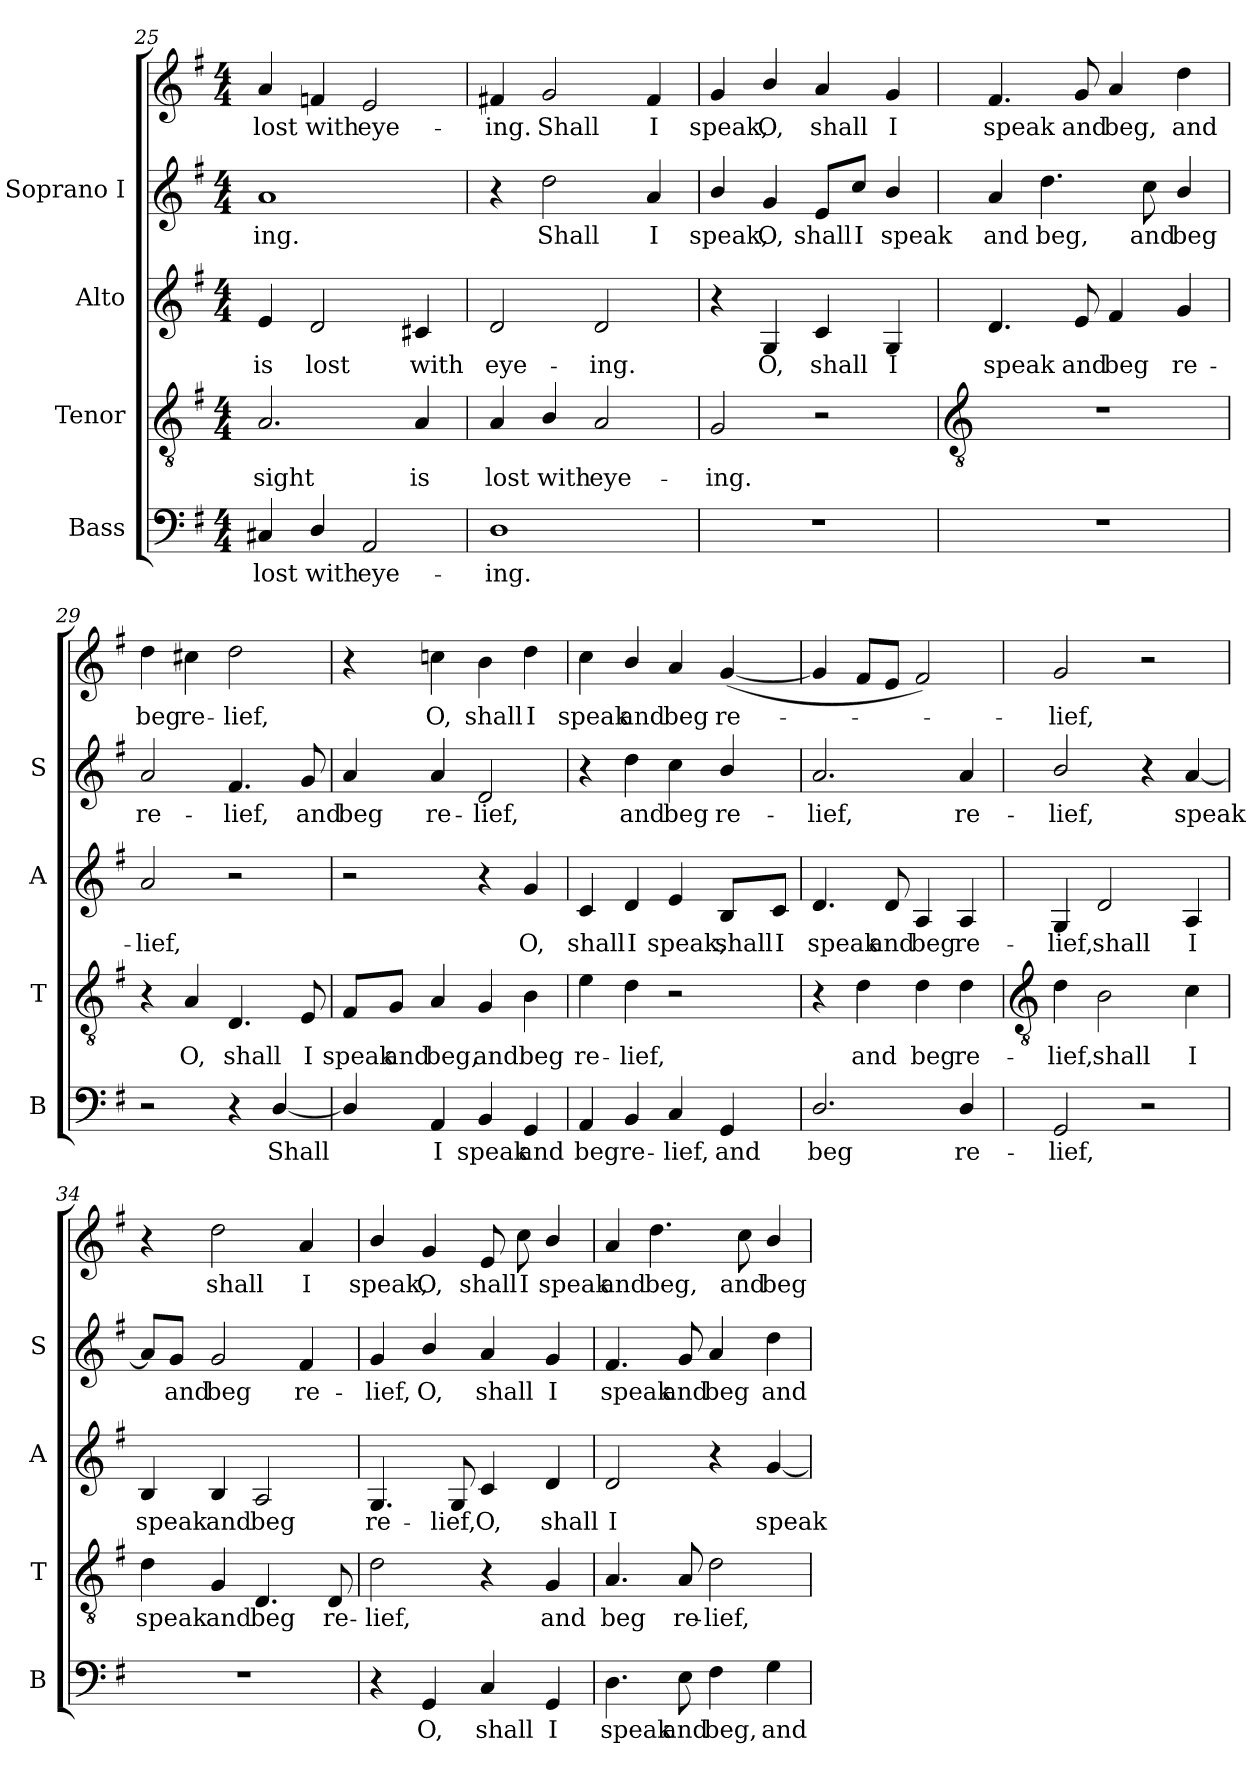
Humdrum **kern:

**kern	**text	**kern	**text	**kern	**text	**kern	**text	**kern	**text
*part4	*part4	*part3	*part3	*part2	*part2	*part1	*part1	*part1	*part1
*staff5	*staff5	*staff4	*staff4	*staff3	*staff3	*staff2	*staff2	*staff1	*staff1
*I"Bass	*	*I"Tenor	*	*I"Alto	*	*I"Soprano I	*	*	*
*I'B	*	*I'T	*	*I'A	*	*I'S	*	*	*
*clefF4	*	*clefGv2	*	*clefG2	*	*clefG2	*	*clefG2	*
*k[f#]	*	*k[f#]	*	*k[f#]	*	*k[f#]	*	*k[f#]	*
*G:	*	*G:	*	*G:	*	*G:	*	*G:	*
*M4/4	*	*M4/4	*	*M4/4	*	*M4/4	*	*M4/4	*
=25	=25	=25	=25	=25	=25	=25	=25	=25	=25
!	!LO:LY:b	!	!LO:LY:b	!	!LO:LY:b	!	!LO:LY:b	!	!LO:LY:b
4C#X	lost	2.A	sight	4e	is	1a	-ing.	4a	-lost
!	!LO:LY:b	!	!	!	!LO:LY:b	!	!	!	!LO:LY:b
4D/	with	.	.	2d	lost	.	.	4fn	with
!	!LO:LY:b	!	!	!	!	!	!	!	!LO:LY:b
2AA	eye-	.	.	.	.	.	.	2e	eye-
!	!	!	!LO:LY:b	!	!LO:LY:b	!	!	!	!
.	.	4A	is	4c#X	with	.	.	.	.
=26	=26	=26	=26	=26	=26	=26	=26	=26	=26
!	!LO:LY:b	!	!LO:LY:b	!	!LO:LY:b	!	!	!	!LO:LY:b
1D	-ing.	4A	lost	2d	eye-	4r	.	4f#X	ing.
!	!	!	!LO:LY:b	!	!	!	!LO:LY:b	!	!LO:LY:b
.	.	4B/	with	.	.	2dd	Shall	2g	Shall
!	!	!	!LO:LY:b	!	!LO:LY:b	!	!	!	!
.	.	2A	eye-	2d	-ing.	.	.	.	.
!	!	!	!	!	!	!	!LO:LY:b	!	!LO:LY:b
.	.	.	.	.	.	4a	I	4f#	I
=27	=27	=27	=27	=27	=27	=27	=27	=27	=27
!	!	!	!LO:LY:b	!	!	!	!LO:LY:b	!	!LO:LY:b
1r	.	2G	-ing.	4r	.	4b/	speak,	4g	speak,
!	!	!	!	!	!LO:LY:b	!	!LO:LY:b	!	!LO:LY:b
.	.	.	.	4G	O,	4g	O,	4b/	O,
!	!	!	!	!	!LO:LY:b	!	!LO:LY:b	!	!LO:LY:b
.	.	2r	.	4c	shall	8e/L	shall	4a	shall
!	!	!	!	!	!	!	!LO:LY:b	!	!
.	.	.	.	.	.	8cc/J	I	.	.
!	!	!	!	!	!LO:LY:b	!	!LO:LY:b	!	!LO:LY:b
.	.	.	.	4G	I	4b/	speak	4g	I
!!LO:LB:g=z
=28	=28	=28	=28	=28	=28	=28	=28	=28	=28
*	*	*clefGv2	*	*	*	*	*	*	*
!	!	!	!	!	!LO:LY:b	!	!LO:LY:b	!	!LO:LY:b
1r	.	1r	.	4.d	speak	4a	and	4.f#	speak
!	!	!	!	!	!	!	!LO:LY:b	!	!
.	.	.	.	.	.	4.dd	beg,	.	.
!	!	!	!	!	!LO:LY:b	!	!	!	!LO:LY:b
.	.	.	.	8e	and	.	.	8g	and
!	!	!	!	!	!LO:LY:b	!	!	!	!LO:LY:b
.	.	.	.	4f#	beg	.	.	4a	beg,
!	!	!	!	!	!	!	!LO:LY:b	!	!
.	.	.	.	.	.	8cc	and	.	.
!	!	!	!	!	!LO:LY:b	!	!LO:LY:b	!	!LO:LY:b
.	.	.	.	4g	re-	4b/	beg	4dd	and
=29	=29	=29	=29	=29	=29	=29	=29	=29	=29
!	!	!	!	!	!LO:LY:b	!	!LO:LY:b	!	!LO:LY:b
2r	.	4r	.	2a	-lief,	2a	re-	4dd	beg
!	!	!	!LO:LY:b	!	!	!	!	!	!LO:LY:b
.	.	4A	O,	.	.	.	.	4cc#X	re-
!	!	!	!LO:LY:b	!	!	!	!LO:LY:b	!	!LO:LY:b
4r	.	4.D	shall	2r	.	4.f#	-lief,	2dd	-lief,
!	!LO:LY:b	!	!	!	!	!	!	!	!
[4D/	Shall	.	.	.	.	.	.	.	.
!	!	!	!LO:LY:b	!	!	!	!LO:LY:b	!	!
.	.	8E	I	.	.	8g	and	.	.
=30	=30	=30	=30	=30	=30	=30	=30	=30	=30
!	!	!	!LO:LY:b	!	!	!	!LO:LY:b	!	!
4D/]	.	8F#/L	speak	2r	.	4a	beg	4r	.
!	!	!	!LO:LY:b	!	!	!	!	!	!
.	.	8G/J	and	.	.	.	.	.	.
!	!LO:LY:b	!	!LO:LY:b	!	!	!	!LO:LY:b	!	!LO:LY:b
4AA	I	4A	beg,	.	.	4a	re-	4ccn	O,
!	!LO:LY:b	!	!LO:LY:b	!	!	!	!LO:LY:b	!	!LO:LY:b
4BB	speak	4G	and	4r	.	2d	-lief,	4b	shall
!	!LO:LY:b	!	!LO:LY:b	!	!LO:LY:b	!	!	!	!LO:LY:b
4GG	and	4B	beg	4g	O,	.	.	4dd	I
=31	=31	=31	=31	=31	=31	=31	=31	=31	=31
!	!LO:LY:b	!	!LO:LY:b	!	!LO:LY:b	!	!	!	!LO:LY:b
4AA	beg	4e	re-	4c	shall	4r	.	4cc	speak
!	!LO:LY:b	!	!LO:LY:b	!	!LO:LY:b	!	!LO:LY:b	!	!LO:LY:b
4BB	re-	4d	-lief,	4d	I	4dd	and	4b/	and
!	!LO:LY:b	!	!	!	!LO:LY:b	!	!LO:LY:b	!	!LO:LY:b
4C	-lief,	2r	.	4e	speak,	4cc	beg	4a	beg
!	!LO:LY:b	!	!	!	!LO:LY:b	!	!LO:LY:b	!	!LO:LY:b
4GG	and	.	.	8B/L	shall	4b/	re-	(<[4g	re-
!	!	!	!	!	!LO:LY:b	!	!	!	!
.	.	.	.	8c/J	I	.	.	.	.
=32	=32	=32	=32	=32	=32	=32	=32	=32	=32
!	!LO:LY:b	!	!	!	!LO:LY:b	!	!LO:LY:b	!	!
2.D/	beg	4r	.	4.d	speak	2.a	-lief,	4g]	.
!	!	!	!LO:LY:b	!	!	!	!	!	!
.	.	4d	and	.	.	.	.	8f#L	.
!	!	!	!	!	!LO:LY:b	!	!	!	!
.	.	.	.	8d	and	.	.	8eJ	.
!	!	!	!LO:LY:b	!	!LO:LY:b	!	!	!	!
.	.	4d	beg	4A	beg	.	.	2f#)	.
!	!LO:LY:b	!	!LO:LY:b	!	!LO:LY:b	!	!LO:LY:b	!	!
4D/	re-	4d	re-	4A	re-	4a	re-	.	.
!!LO:LB:g=z
=33	=33	=33	=33	=33	=33	=33	=33	=33	=33
*	*	*clefGv2	*	*	*	*	*	*	*
!	!LO:LY:b	!	!LO:LY:b	!	!LO:LY:b	!	!LO:LY:b	!	!LO:LY:b
2GG	-lief,	4d	-lief,	4G	-lief,	2b/	lief,	2g	-lief,
!	!	!	!LO:LY:b	!	!LO:LY:b	!	!	!	!
.	.	2B	shall	2d	shall	.	.	.	.
2r	.	.	.	.	.	4r	.	2r	.
!	!	!	!LO:LY:b	!	!LO:LY:b	!	!LO:LY:b	!	!
.	.	4c	I	4A	I	[4a	speak	.	.
=34	=34	=34	=34	=34	=34	=34	=34	=34	=34
!	!	!	!LO:LY:b	!	!LO:LY:b	!	!	!	!
1r	.	4d	speak	4B/	speak	8a/L]	.	4r	.
!	!	!	!	!	!	!	!LO:LY:b	!	!
.	.	.	.	.	.	8g/J	and	.	.
!	!	!	!LO:LY:b	!	!LO:LY:b	!	!LO:LY:b	!	!LO:LY:b
.	.	4G	and	4B/	and	2g	beg	2dd	shall
!	!	!	!LO:LY:b	!	!LO:LY:b	!	!	!	!
.	.	4.D	beg	2A	beg	.	.	.	.
!	!	!	!	!	!	!	!LO:LY:b	!	!LO:LY:b
.	.	.	.	.	.	4f#	re-	4a	I
!	!	!	!LO:LY:b	!	!	!	!	!	!
.	.	8D	re-	.	.	.	.	.	.
=35	=35	=35	=35	=35	=35	=35	=35	=35	=35
!	!	!	!LO:LY:b	!	!LO:LY:b	!	!LO:LY:b	!	!LO:LY:b
4r	.	2d	-lief,	4.G	re-	4g	lief,	4b/	-speak,
!	!LO:LY:b	!	!	!	!	!	!LO:LY:b	!	!LO:LY:b
4GG	O,	.	.	.	.	4b/	O,	4g	O,
!	!	!	!	!	!LO:LY:b	!	!	!	!
.	.	.	.	8G	-lief,	.	.	.	.
!	!LO:LY:b	!	!	!	!LO:LY:b	!	!LO:LY:b	!	!LO:LY:b
4C	shall	4r	.	4c	O,	4a	shall	8e	shall
!	!	!	!	!	!	!	!	!	!LO:LY:b
.	.	.	.	.	.	.	.	8cc	I
!	!LO:LY:b	!	!LO:LY:b	!	!LO:LY:b	!	!LO:LY:b	!	!LO:LY:b
4GG	I	4G	and	4d	shall	4g	I	4b/	speak
=36	=36	=36	=36	=36	=36	=36	=36	=36	=36
!	!LO:LY:b	!	!LO:LY:b	!	!LO:LY:b	!	!LO:LY:b	!	!LO:LY:b
4.D	speak	4.A	beg	2d	I	4.f#	speak	4a	and
!	!	!	!	!	!	!	!	!	!LO:LY:b
.	.	.	.	.	.	.	.	4.dd	beg,
!	!LO:LY:b	!	!LO:LY:b	!	!	!	!LO:LY:b	!	!
8E	and	8A	re-	.	.	8g	and	.	.
!	!LO:LY:b	!	!LO:LY:b	!	!	!	!LO:LY:b	!	!
4F#	beg,	2d	-lief,	4r	.	4a	beg	.	.
!	!	!	!	!	!	!	!	!	!LO:LY:b
.	.	.	.	.	.	.	.	8cc	and
!	!LO:LY:b	!	!	!	!LO:LY:b	!	!LO:LY:b	!	!LO:LY:b
4G	and	.	.	[4g	speak	4dd	and	4b/	beg
=	=	=	=	=	=	=	=	=	=
*-	*-	*-	*-	*-	*-	*-	*-	*-	*-
